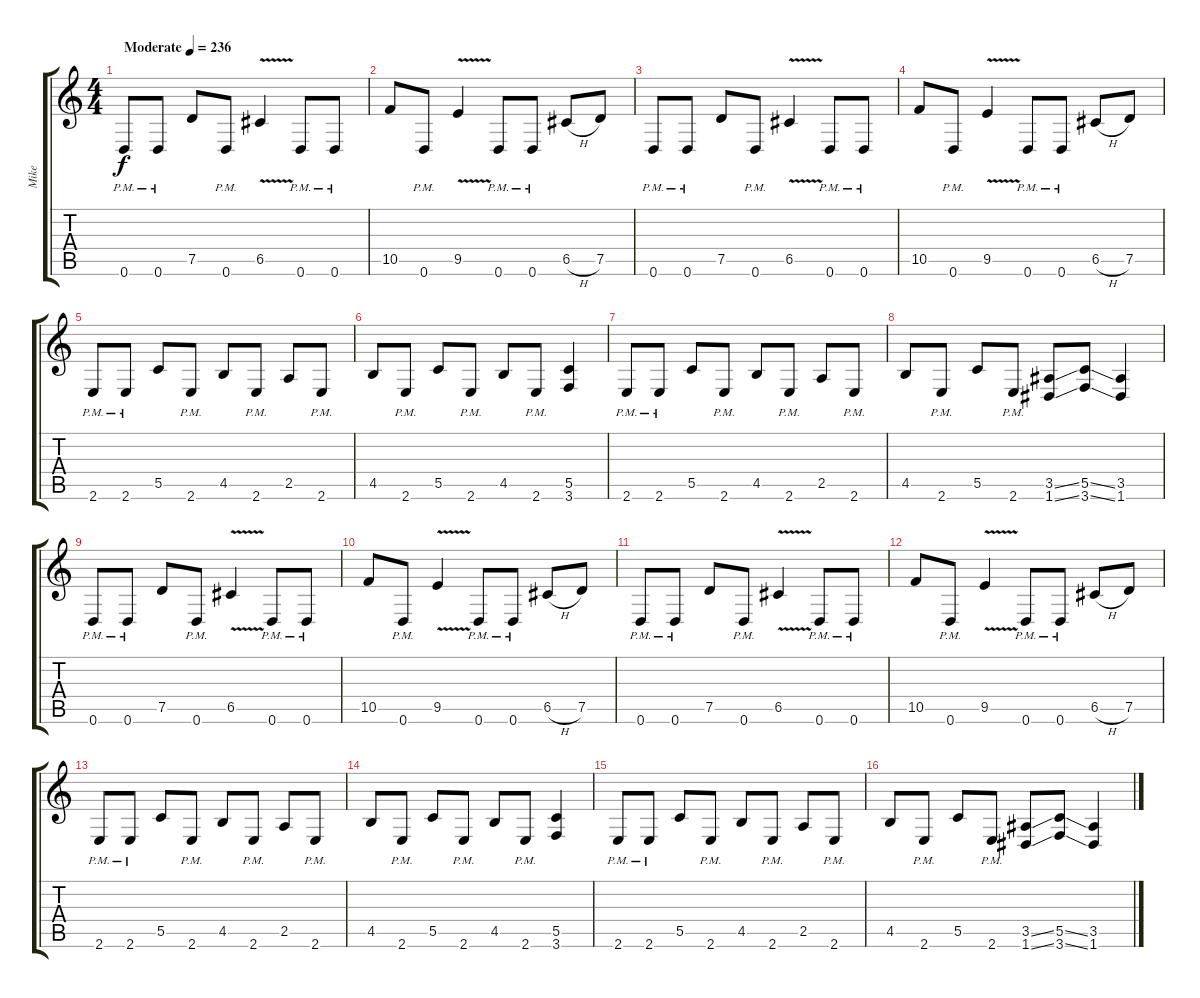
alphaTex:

\track ("Mike" "Mike") {instrument distortionguitar}
\staff {score tabs}
\tuning (D4 A3 F3 C3 G2 D2) {hide}
\ts (4 4)
\tempo (236 "Moderate")
\clef g2
\ks c
0.6{pm}.8{dy f instrument distortionguitar} 0.6{pm}.8 7.5.8 0.6{pm}.8 6.5{v}.4 0.6{pm}.8 0.6{pm}.8 |
10.5.8 0.6{pm}.8 9.5{v}.4 0.6{pm}.8 0.6{pm}.8 6.5{h}.8 7.5.8 |
0.6{pm}.8 0.6{pm}.8 7.5.8 0.6{pm}.8 6.5{v}.4 0.6{pm}.8 0.6{pm}.8 |
10.5.8 0.6{pm}.8 9.5{v}.4 0.6{pm}.8 0.6{pm}.8 6.5{h}.8 7.5.8 |
2.6{pm}.8 2.6{pm}.8 5.5.8 2.6{pm}.8 4.5.8 2.6{pm}.8 2.5.8 2.6{pm}.8 |
4.5.8 2.6{pm}.8 5.5.8 2.6{pm}.8 4.5.8 2.6{pm}.8 (5.5 3.6).4 |
2.6{pm}.8 2.6{pm}.8 5.5.8 2.6{pm}.8 4.5.8 2.6{pm}.8 2.5.8 2.6{pm}.8 |
4.5.8 2.6{pm}.8 5.5.8 2.6{pm}.8 (3.5{ss} 1.6{ss}).8 (5.5{ss} 3.6{ss}).8 (3.5 1.6).4 |
0.6{pm}.8 0.6{pm}.8 7.5.8 0.6{pm}.8 6.5{v}.4 0.6{pm}.8 0.6{pm}.8 |
10.5.8 0.6{pm}.8 9.5{v}.4 0.6{pm}.8 0.6{pm}.8 6.5{h}.8 7.5.8 |
0.6{pm}.8 0.6{pm}.8 7.5.8 0.6{pm}.8 6.5{v}.4 0.6{pm}.8 0.6{pm}.8 |
10.5.8 0.6{pm}.8 9.5{v}.4 0.6{pm}.8 0.6{pm}.8 6.5{h}.8 7.5.8 |
2.6{pm}.8 2.6{pm}.8 5.5.8 2.6{pm}.8 4.5.8 2.6{pm}.8 2.5.8 2.6{pm}.8 |
4.5.8 2.6{pm}.8 5.5.8 2.6{pm}.8 4.5.8 2.6{pm}.8 (5.5 3.6).4 |
2.6{pm}.8 2.6{pm}.8 5.5.8 2.6{pm}.8 4.5.8 2.6{pm}.8 2.5.8 2.6{pm}.8 |
4.5.8 2.6{pm}.8 5.5.8 2.6{pm}.8 (3.5{ss} 1.6{ss}).8 (5.5{ss} 3.6{ss}).8 (3.5 1.6).4
